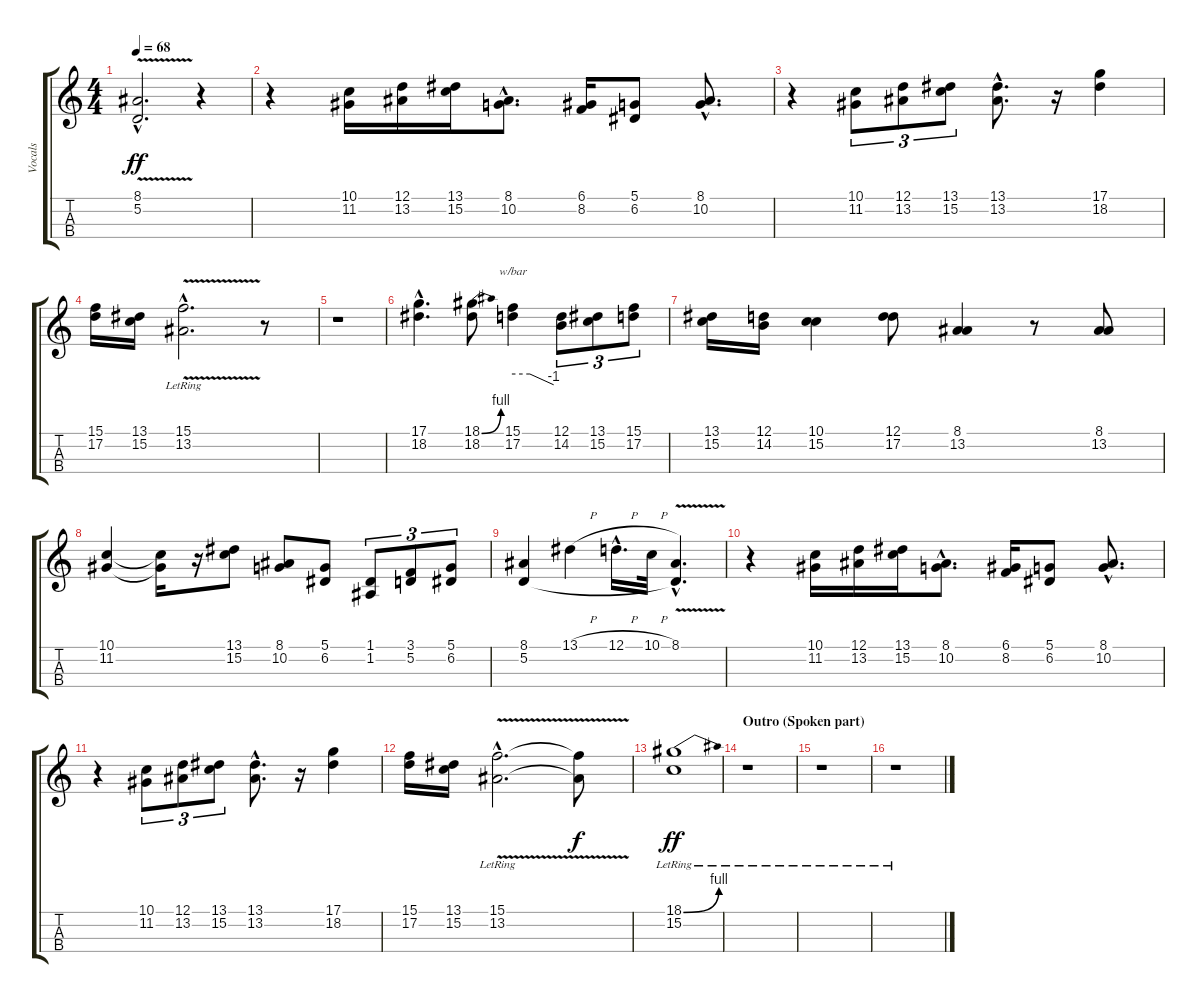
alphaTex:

\track ("Vocals" "Vocals") {instrument lead6voice}
\staff {score tabs}
\tuning (D4 A3 F3 C3) {hide}
\ts (4 4)
\tempo 68
\clef g2
\ks c
(8.1{v hac} 5.2{hac}).2{d dy ff} r.4 |
r.4 (10.1 11.2).16 (12.1 13.2).16 (13.1 15.2).16 (8.1{hac} 10.2{hac}).8{d} (6.1 8.2).16 (5.1 6.2).8 (8.1{hac} 10.2{hac}).8{d} |
r.4 (10.1 11.2).8{tu (3 2)} (12.1 13.2).8{tu (3 2)} (13.1 15.2).8{tu (3 2)} (13.1{hac} 13.2{hac}).8{d} r.16 (17.1 18.2).4 |
(15.1 17.2).16 (13.1 15.2).16 (15.1{hac lr} 13.2{v hac lr}).2{d} r.8 |
r.1 |
(17.1{hac} 18.2{hac}).4{d} (18.1{be (bend 0 0 60 4)} 18.2).8 (15.1 17.2).4{tbe (custom default 0 0 25 0 60 -4)} (12.1 14.2).8{tu (3 2)} (13.1 15.2).8{tu (3 2)} (15.1 17.2).8{tu (3 2)} |
(13.1 15.2).16 (12.1 14.2).16 (10.1 15.2).4 (12.1 17.2).8 (8.1 13.2).4 r.8 (8.1 13.2).8 |
(10.1 11.2).4 (10.1{t} 11.2{t}).16 r.16 (13.1 15.2).8 (8.1 10.2).8 (5.1 6.2).8 (1.1 1.2).8{tu (3 2)} (3.1 5.2).8{tu (3 2)} (5.1 6.2).8{tu (3 2)} |
(8.1 5.2).4 13.1{h}.4 12.1{h hac}.16{d} 10.1{h}.32 (8.1{v hac} 5.2{hac t}).4{d} |
r.4 (10.1 11.2).16 (12.1 13.2).16 (13.1 15.2).16 (8.1{hac} 10.2{hac}).8{d} (6.1 8.2).16 (5.1 6.2).8 (8.1{hac} 10.2{hac}).8{d} |
r.4 (10.1 11.2).8{tu (3 2)} (12.1 13.2).8{tu (3 2)} (13.1 15.2).8{tu (3 2)} (13.1{hac} 13.2{hac}).8{d} r.16 (17.1 18.2).4 |
(15.1 17.2).16 (13.1 15.2).16 (15.1{hac lr} 13.2{v hac lr}).2{d} (15.1{t} 13.2{t}).8{dy f} |
(18.1{be (bend 0 0 60 4)} 15.2{lr}).1{dy ff} |
\section ("" "Outro (Spoken part)")
r.1 |
r.1 |
r.1
